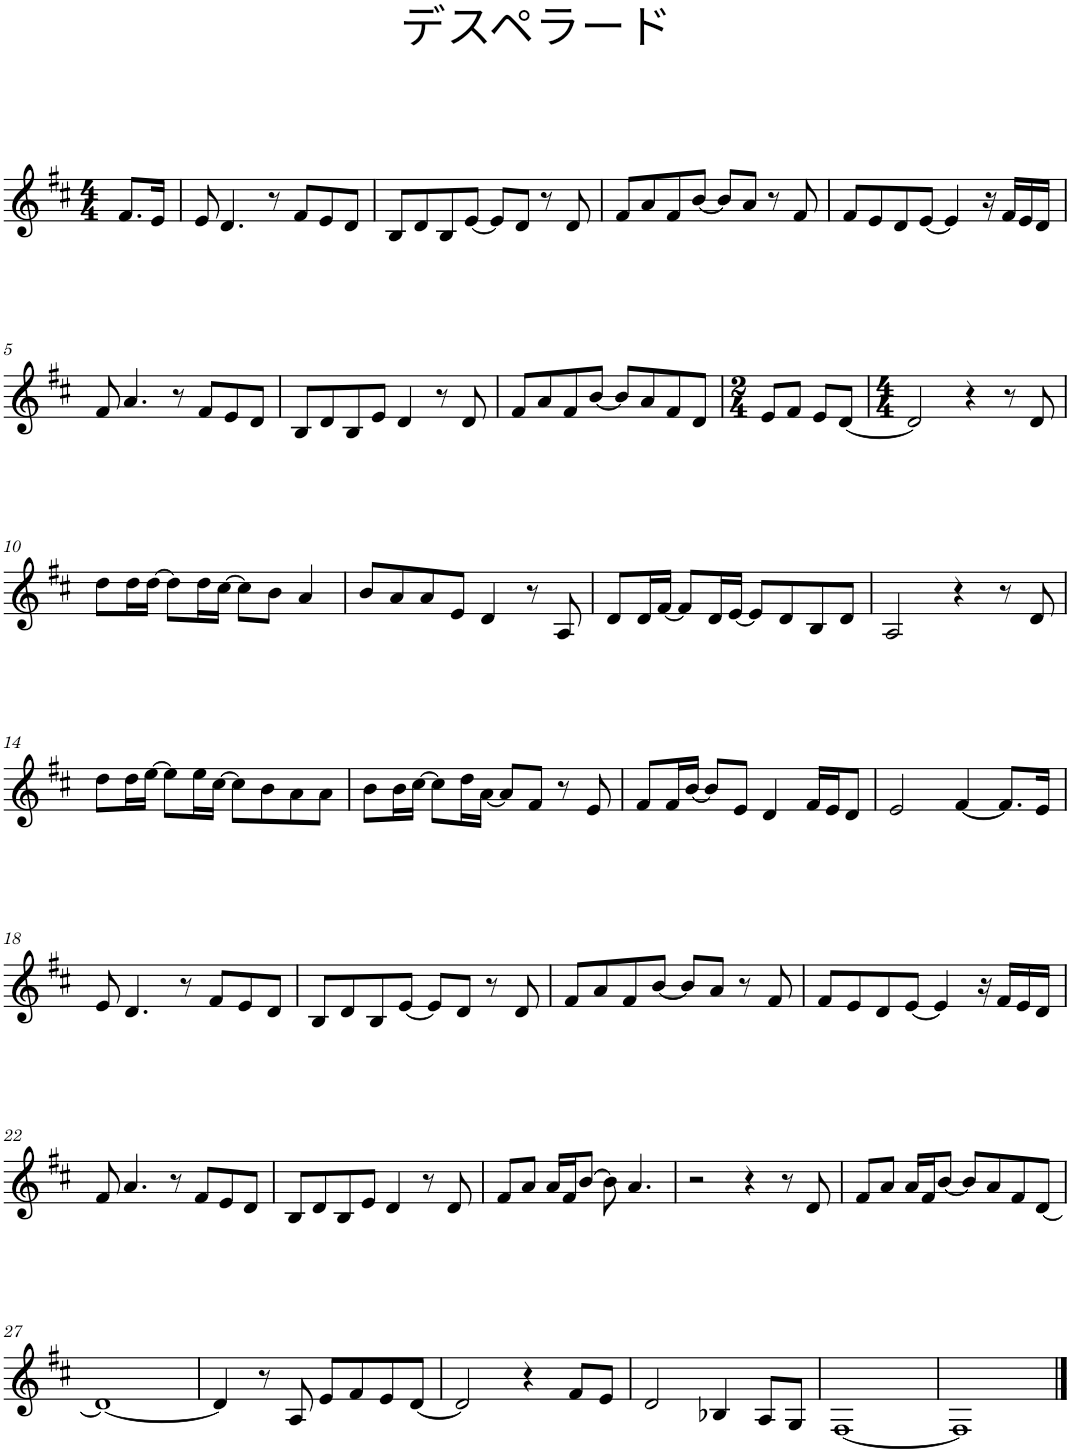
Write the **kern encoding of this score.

**kern
*part1
*staff1
*I"Piano
*I'Pno.
*clefG2
*k[f#c#]
*M4/4
=
8.f#/L
16e/Jk
=1
8e/
4.d/
8r
8f#/L
8e/
8d/J
=2
8B/L
8d/
8B/
[<8e/J
8e/L]
8d/J
8r
8d/
=3
8f#/L
8a/
8f#/
[<8b/J
8b/L]
8a/J
8r
8f#/
=4
8f#/L
8e/
8d/
[<8e/J
4e/]
16r
16f#/LL
16e/
16d/JJ
!!LO:LB:g=z
=5
8f#/
4.a/
8r
8f#/L
8e/
8d/J
=6
8B/L
8d/
8B/
8e/J
4d/
8r
8d/
=7
8f#/L
8a/
8f#/
[<8b/J
8b/L]
8a/
8f#/
8d/J
=8
*M2/4
8e/L
8f#/J
8e/L
[8d/J
=9
*M4/4
2d/]
4r
8r
8d/
!!LO:LB:g=z
=10
8dd\L
16dd\L
[>16dd\JJ
8dd\L]
16dd\L
[>16cc#\JJ
8cc#\L]
8b\J
4a/
=11
8b/L
8a/
8a/
8e/J
4d/
8r
8A/
=12
8d/L
16d/L
[<16f#/JJ
8f#/L]
16d/L
[<16e/JJ
8e/L]
8d/
8B/
8d/J
=13
2A/
4r
8r
8d/
!!LO:LB:g=z
=14
8dd\L
16dd\L
[>16ee\JJ
8ee\L]
16ee\L
[>16cc#\JJ
8cc#\L]
8b\
8a\
8a\J
=15
8b\L
16b\L
[>16cc#\JJ
8cc#\L]
16dd\L
[<16a\JJ
8a/L]
8f#/J
8r
8e/
=16
8f#/L
16f#/L
[<16b/JJ
8b/L]
8e/J
4d/
16f#/LL
16e/J
8d/J
=17
2e/
[<4f#/
8.f#/L]
16e/Jk
!!LO:LB:g=z
=18
8e/
4.d/
8r
8f#/L
8e/
8d/J
=19
8B/L
8d/
8B/
[<8e/J
8e/L]
8d/J
8r
8d/
=20
8f#/L
8a/
8f#/
[<8b/J
8b/L]
8a/J
8r
8f#/
=21
8f#/L
8e/
8d/
[<8e/J
4e/]
16r
16f#/LL
16e/
16d/JJ
!!LO:LB:g=z
=22
8f#/
4.a/
8r
8f#/L
8e/
8d/J
=23
8B/L
8d/
8B/
8e/J
4d/
8r
8d/
=24
8f#/L
8a/J
16a/LL
16f#/J
[>8b/J
8b\]
4.a/
=25
2r
4r
8r
8d/
=26
8f#/L
8a/J
16a/LL
16f#/J
[<8b/J
8b/L]
8a/
8f#/
[<8d/J
!!LO:LB:g=z
=27
1d_
=28
4d/]
8r
8A/
8e/L
8f#/
8e/
[<8d/J
=29
2d/]
4r
8f#/L
8e/J
=30
2d/
4B-X/
8A/L
8G/J
=31
[<1F#
=32
1F#]
==
*-
